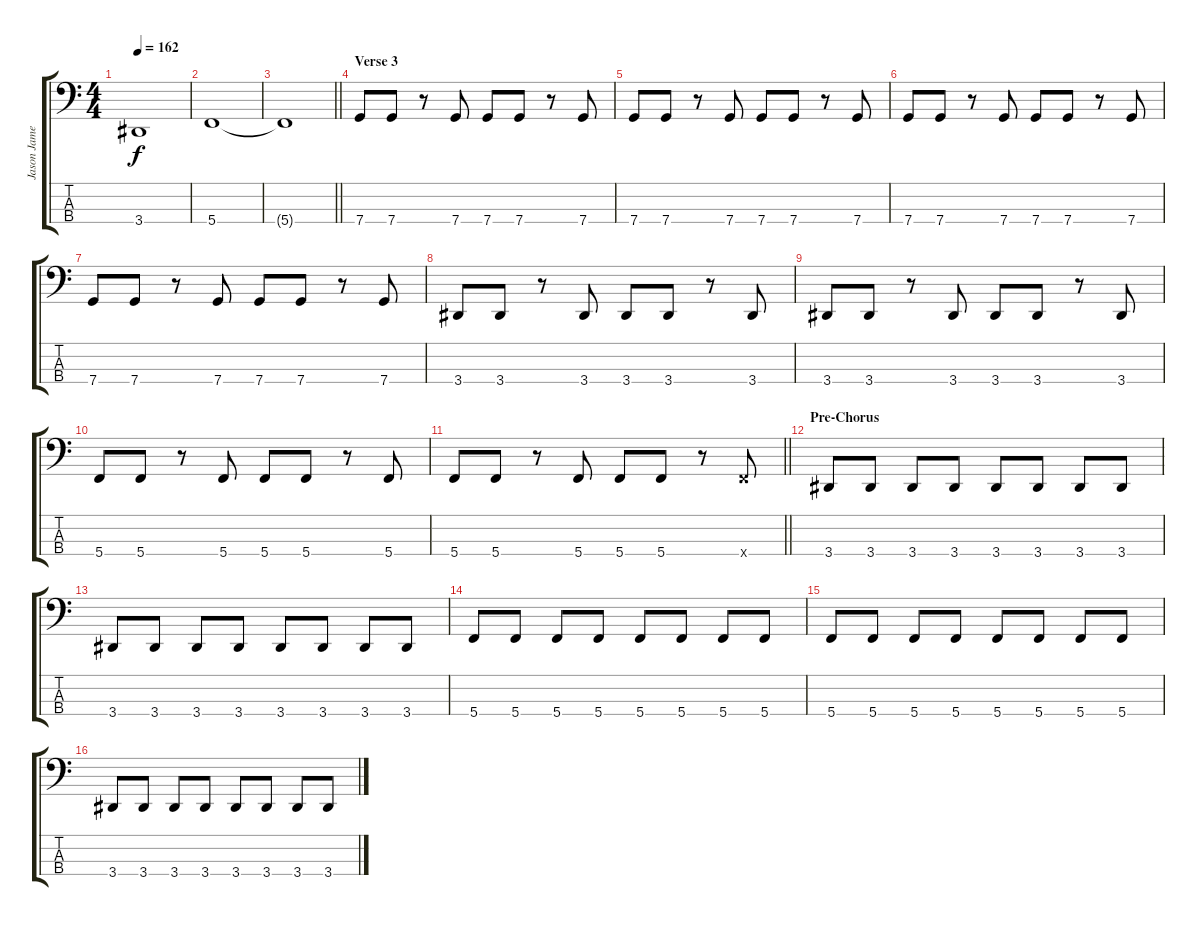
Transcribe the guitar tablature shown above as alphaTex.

\track ("Jason James" "Jason Jame") {instrument electricbasspick}
\staff {score tabs}
\tuning (F2 C2 G1 C1) {hide}
\ts (4 4)
\tempo 162
\clef f4
\ks c
3.4{t}.1{dy f} |
5.4.1 |
\barLineRight lightlight
5.4{t}.1 |
\section ("" "Verse 3")
7.4.8 7.4.8 r.8 7.4.8 7.4.8 7.4.8 r.8 7.4.8 |
7.4.8 7.4.8 r.8 7.4.8 7.4.8 7.4.8 r.8 7.4.8 |
7.4.8 7.4.8 r.8 7.4.8 7.4.8 7.4.8 r.8 7.4.8 |
7.4.8 7.4.8 r.8 7.4.8 7.4.8 7.4.8 r.8 7.4.8 |
3.4.8 3.4.8 r.8 3.4.8 3.4.8 3.4.8 r.8 3.4.8 |
3.4.8 3.4.8 r.8 3.4.8 3.4.8 3.4.8 r.8 3.4.8 |
5.4.8 5.4.8 r.8 5.4.8 5.4.8 5.4.8 r.8 5.4.8 |
\barLineRight lightlight
5.4.8 5.4.8 r.8 5.4.8 5.4.8 5.4.8 r.8 5.4{x}.8 |
\section ("" "Pre-Chorus")
3.4.8 3.4.8 3.4.8 3.4.8 3.4.8 3.4.8 3.4.8 3.4.8 |
3.4.8 3.4.8 3.4.8 3.4.8 3.4.8 3.4.8 3.4.8 3.4.8 |
5.4.8 5.4.8 5.4.8 5.4.8 5.4.8 5.4.8 5.4.8 5.4.8 |
5.4.8 5.4.8 5.4.8 5.4.8 5.4.8 5.4.8 5.4.8 5.4.8 |
3.4.8 3.4.8 3.4.8 3.4.8 3.4.8 3.4.8 3.4.8 3.4.8
